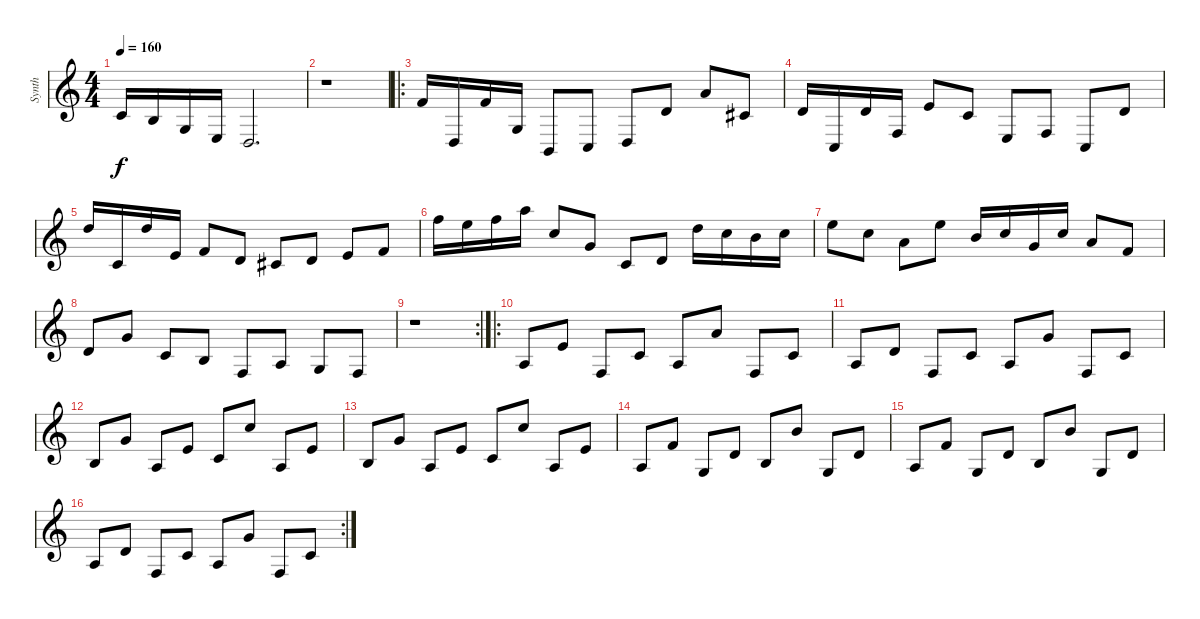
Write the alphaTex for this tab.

\track ("Synth" "Synth") {instrument acousticgrandpiano}
\staff {score}
\tuning (E4 B3 G3 D3 A2 E2) {hide}
\ts (4 4)
\tempo 160
\clef g2
\ks c
10.4.16{dy f} 9.4.16 5.4.16 2.4.16 0.4.2{d} |
r.1 |
\ro
6.2.16 5.5.16 6.2.16 5.4.16 2.5.8 3.5.8 5.5.8 7.3.8 5.1.8 6.3.8 |
7.3.16 8.6.16 7.3.16 8.5.16 5.2.8 5.3.8 7.5.8 8.5.8 8.6.8 7.3.8 |
10.1.16 10.4.16 10.1.16 9.3.16 10.3.8 12.4.8 11.4.8 12.4.8 14.4.8 15.4.8 |
13.1.16 12.1.16 13.1.16 17.1.16 13.2.8 12.3.8 10.4.8 12.4.8 10.1.16 8.1.16 7.1.16 8.1.16 |
12.1.8 13.2.8 14.3.8 12.1.8 12.2.16 13.2.16 12.3.16 13.2.16 14.3.8 15.4.8 |
17.5.8 17.4.8 15.5.8 14.5.8 13.6.8 12.5.8 10.5.8 8.5.8 |
\rc 2
r.1 |
\ro
7.4.8 5.2.8 8.5.8 5.3.8 7.4.8 5.1.8 8.5.8 5.3.8 |
7.4.8 3.2.8 8.5.8 5.3.8 7.4.8 3.1.8 8.5.8 5.3.8 |
9.4.8 8.2.8 12.5.8 9.3.8 10.4.8 8.1.8 12.5.8 9.3.8 |
9.4.8 8.2.8 12.5.8 9.3.8 10.4.8 8.1.8 12.5.8 9.3.8 |
7.4.8 6.2.8 10.5.8 7.3.8 9.4.8 7.1.8 10.5.8 7.3.8 |
7.4.8 6.2.8 10.5.8 7.3.8 9.4.8 7.1.8 10.5.8 7.3.8 |
\rc 2
7.4.8 3.2.8 8.5.8 5.3.8 7.4.8 3.1.8 8.5.8 5.3.8
